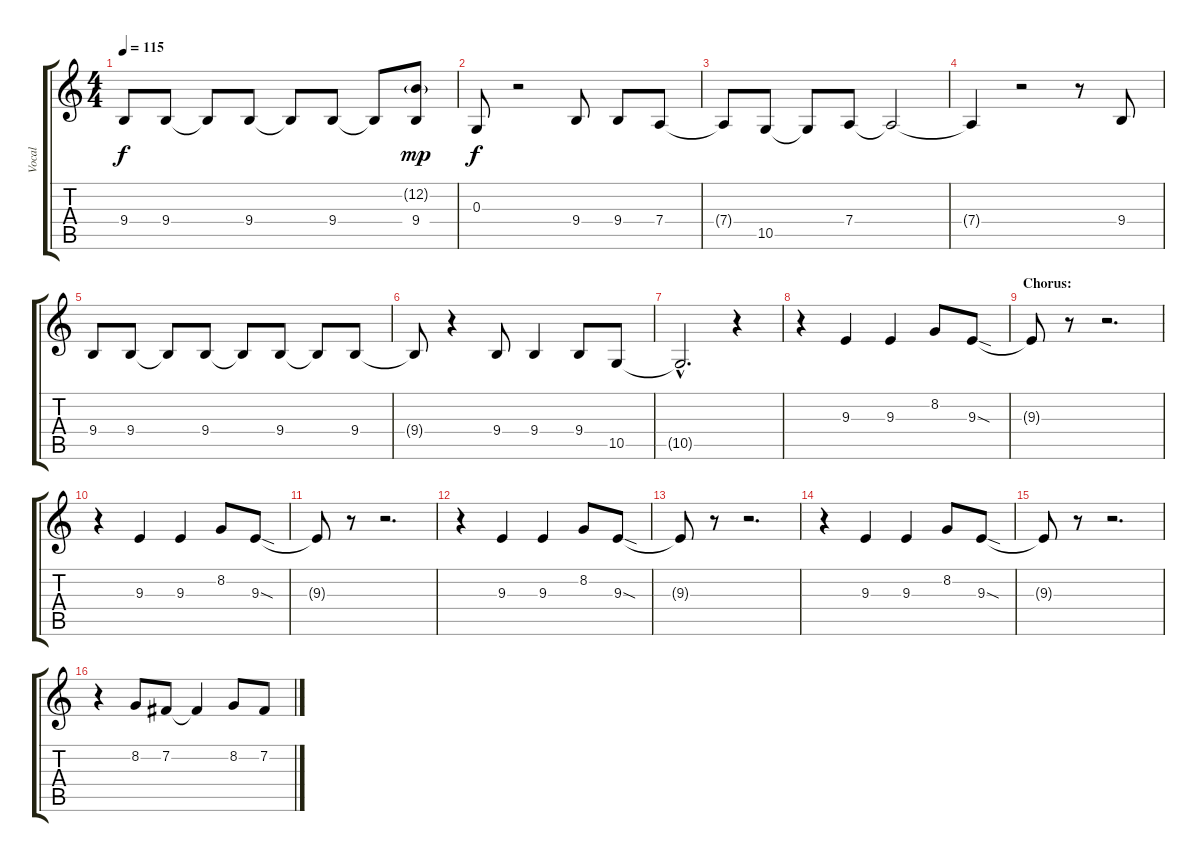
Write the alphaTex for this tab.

\track ("Vocal" "Vocal") {instrument oboe}
\staff {score tabs}
\tuning (E4 B3 G3 D3 A2 E2) {hide}
\ts (4 4)
\tempo 115
\clef g2
\ks c
9.4.8{dy f} 9.4.8 9.4{t}.8 9.4.8 9.4{t}.8 9.4.8 9.4{t}.8 (12.2{g} 9.4).8{dy mp} |
0.3.8{dy f} r.2 9.4.8 9.4.8 7.4.8 |
7.4{t}.8 10.5.8 10.5{t}.8 7.4.8 7.4{t}.2 |
7.4{t}.4 r.2 r.8 9.4.8 |
9.4.8 9.4.8 9.4{t}.8 9.4.8 9.4{t}.8 9.4.8 9.4{t}.8 9.4.8 |
9.4{t}.8 r.4 9.4.8 9.4.4 9.4.8 10.5.8 |
10.5{hac t}.2{d} r.4 |
r.4 9.3.4 9.3.4 8.2.8 9.3{sod}.8 |
\section ("" "Chorus:")
9.3{t}.8 r.8 r.2{d} |
r.4 9.3.4 9.3.4 8.2.8 9.3{sod}.8 |
9.3{t}.8 r.8 r.2{d} |
r.4 9.3.4 9.3.4 8.2.8 9.3{sod}.8 |
9.3{t}.8 r.8 r.2{d} |
r.4 9.3.4 9.3.4 8.2.8 9.3{sod}.8 |
9.3{t}.8 r.8 r.2{d} |
r.4 8.2.8 7.2.8 7.2{t}.4 8.2.8 7.2.8
